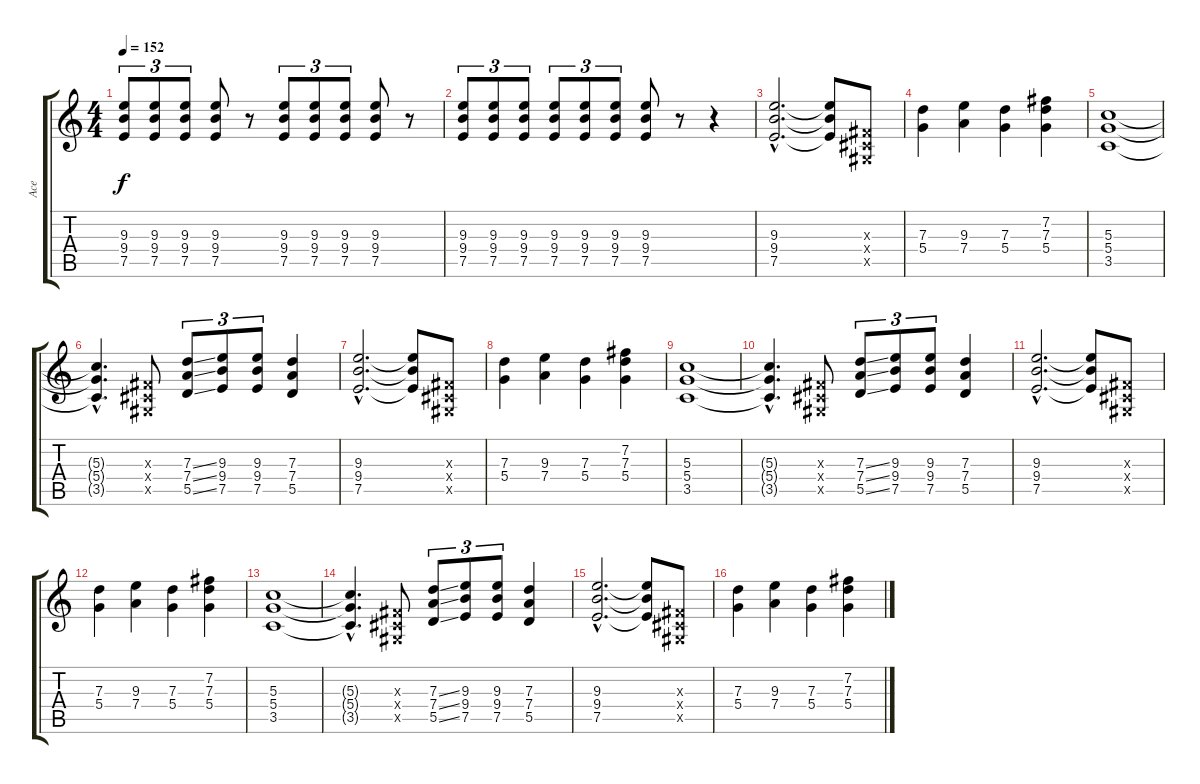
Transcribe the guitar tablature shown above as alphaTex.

\track ("Ace" "Ace") {instrument overdrivenguitar}
\staff {score tabs}
\tuning (E4 B3 G3 D3 A2 E2) {hide}
\ts (4 4)
\tempo 152
\clef g2
\ks c
(9.3 9.4 7.5).8{tu (3 2) dy f} (9.3 9.4 7.5).8{tu (3 2)} (9.3 9.4 7.5).8{tu (3 2)} (9.3 9.4 7.5).8 r.8 (9.3 9.4 7.5).8{tu (3 2)} (9.3 9.4 7.5).8{tu (3 2)} (9.3 9.4 7.5).8{tu (3 2)} (9.3 9.4 7.5).8 r.8 |
(9.3 9.4 7.5).8{tu (3 2)} (9.3 9.4 7.5).8{tu (3 2)} (9.3 9.4 7.5).8{tu (3 2)} (9.3 9.4 7.5).8{tu (3 2)} (9.3 9.4 7.5).8{tu (3 2)} (9.3 9.4 7.5).8{tu (3 2)} (9.3 9.4 7.5).8 r.8 r.4 |
(9.3{hac} 9.4{hac} 7.5{hac}).2{d} (9.3{t} 9.4{t} 7.5{t}).8 (-1.3{x} -1.4{x} -1.5{x}).8 |
(7.3 5.4).4 (9.3 7.4).4 (7.3 5.4).4 (7.2 7.3 5.4).4 |
(5.3 5.4 3.5).1 |
(5.3{hac t} 5.4{hac t} 3.5{hac t}).4{d} (-1.3{x} -1.4{x} -1.5{x}).8 (7.3{ss} 7.4{ss} 5.5{ss}).8{tu (3 2)} (9.3 9.4 7.5).8{tu (3 2)} (9.3 9.4 7.5).8{tu (3 2)} (7.3 7.4 5.5).4 |
(9.3{hac} 9.4{hac} 7.5{hac}).2{d} (9.3{t} 9.4{t} 7.5{t}).8 (-1.3{x} -1.4{x} -1.5{x}).8 |
(7.3 5.4).4 (9.3 7.4).4 (7.3 5.4).4 (7.2 7.3 5.4).4 |
(5.3 5.4 3.5).1 |
(5.3{hac t} 5.4{hac t} 3.5{hac t}).4{d} (-1.3{x} -1.4{x} -1.5{x}).8 (7.3{ss} 7.4{ss} 5.5{ss}).8{tu (3 2)} (9.3 9.4 7.5).8{tu (3 2)} (9.3 9.4 7.5).8{tu (3 2)} (7.3 7.4 5.5).4 |
(9.3{hac} 9.4{hac} 7.5{hac}).2{d} (9.3{t} 9.4{t} 7.5{t}).8 (-1.3{x} -1.4{x} -1.5{x}).8 |
(7.3 5.4).4 (9.3 7.4).4 (7.3 5.4).4 (7.2 7.3 5.4).4 |
(5.3 5.4 3.5).1 |
(5.3{hac t} 5.4{hac t} 3.5{hac t}).4{d} (-1.3{x} -1.4{x} -1.5{x}).8 (7.3{ss} 7.4{ss} 5.5{ss}).8{tu (3 2)} (9.3 9.4 7.5).8{tu (3 2)} (9.3 9.4 7.5).8{tu (3 2)} (7.3 7.4 5.5).4 |
(9.3{hac} 9.4{hac} 7.5{hac}).2{d} (9.3{t} 9.4{t} 7.5{t}).8 (-1.3{x} -1.4{x} -1.5{x}).8 |
(7.3 5.4).4 (9.3 7.4).4 (7.3 5.4).4 (7.2 7.3 5.4).4
